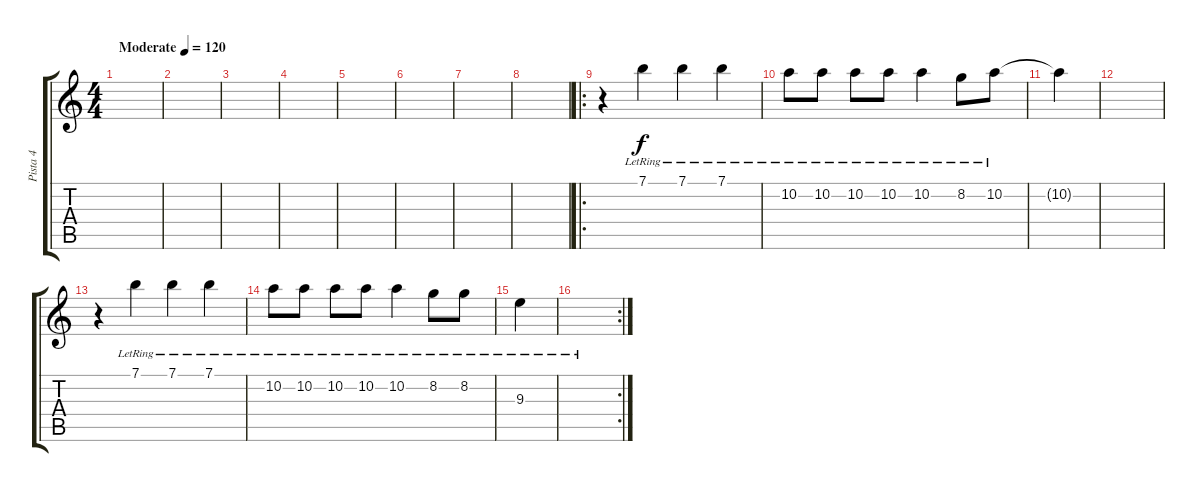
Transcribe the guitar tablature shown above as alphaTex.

\track ("Pista 4" "Pista 4") {instrument electricguitarjazz}
\staff {score tabs}
\tuning (E4 B3 G3 D3 A2 E2) {hide}
\ts (4 4)
\tempo (120 "Moderate")
\clef g2
\ks c
|
|
|
|
|
|
|
|
\ro
r.4 7.1{lr}.4 7.1{lr}.4 7.1{lr}.4 |
10.2{lr}.8 10.2{lr}.8 10.2{lr}.8 10.2{lr}.8 10.2{lr}.4 8.2{lr}.8 10.2{lr}.8 |
10.2{t}.4 |
|
r.4 7.1{lr}.4 7.1{lr}.4 7.1{lr}.4 |
10.2{lr}.8 10.2{lr}.8 10.2{lr}.8 10.2{lr}.8 10.2{lr}.4 8.2{lr}.8 8.2{lr}.8 |
9.3{lr}.4 |
\rc 2
